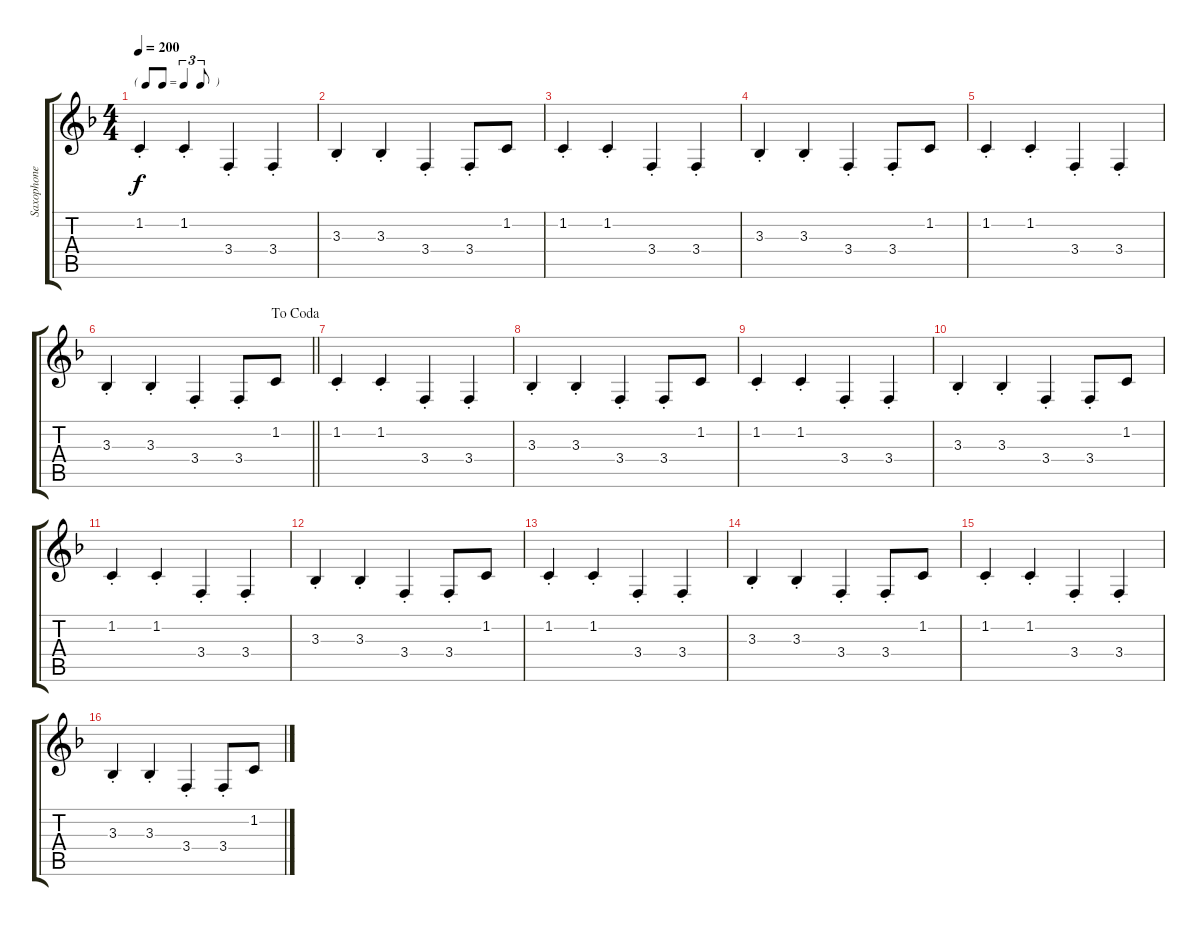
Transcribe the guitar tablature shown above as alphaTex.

\track ("Saxophone" "Saxophone") {instrument altosax}
\staff {score tabs}
\tuning (E4 B3 G3 D3 A2 E2) {hide}
\ts (4 4)
\tf triplet8th
\tempo 200
\clef g2
\ks f
1.2{st}.4{dy f} 1.2{st}.4 3.4{st}.4 3.4{st}.4 |
3.3{st}.4 3.3{st}.4 3.4{st}.4 3.4{st}.8 1.2.8 |
1.2{st}.4 1.2{st}.4 3.4{st}.4 3.4{st}.4 |
3.3{st}.4 3.3{st}.4 3.4{st}.4 3.4{st}.8 1.2.8 |
1.2{st}.4 1.2{st}.4 3.4{st}.4 3.4{st}.4 |
\jump dacoda
\barLineRight lightlight
3.3{st}.4 3.3{st}.4 3.4{st}.4 3.4{st}.8 1.2.8 |
1.2{st}.4 1.2{st}.4 3.4{st}.4 3.4{st}.4 |
3.3{st}.4 3.3{st}.4 3.4{st}.4 3.4{st}.8 1.2.8 |
1.2{st}.4 1.2{st}.4 3.4{st}.4 3.4{st}.4 |
3.3{st}.4 3.3{st}.4 3.4{st}.4 3.4{st}.8 1.2.8 |
1.2{st}.4 1.2{st}.4 3.4{st}.4 3.4{st}.4 |
3.3{st}.4 3.3{st}.4 3.4{st}.4 3.4{st}.8 1.2.8 |
1.2{st}.4 1.2{st}.4 3.4{st}.4 3.4{st}.4 |
3.3{st}.4 3.3{st}.4 3.4{st}.4 3.4{st}.8 1.2.8 |
1.2{st}.4 1.2{st}.4 3.4{st}.4 3.4{st}.4 |
3.3{st}.4 3.3{st}.4 3.4{st}.4 3.4{st}.8 1.2.8
